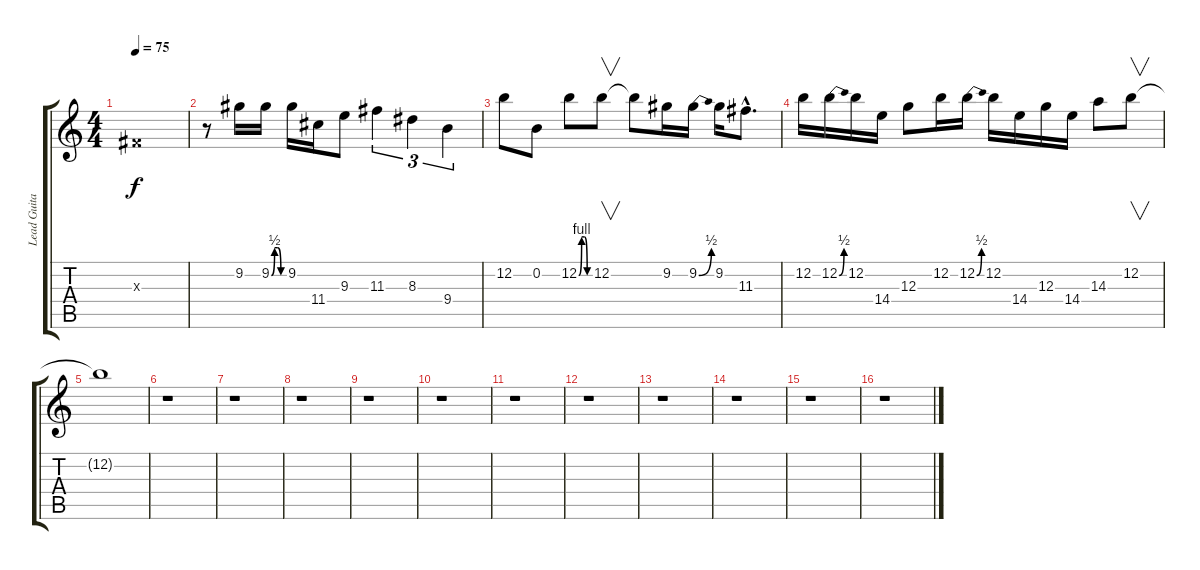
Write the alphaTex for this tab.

\track ("Lead Guitar" "Lead Guita") {instrument distortionguitar}
\staff {score tabs}
\tuning (E4 B3 G3 D3 A2 E2) {hide}
\ts (4 4)
\tempo 75
\clef g2
\ks c
-1.3{x}.1{dy f instrument distortionguitar} |
r.8 9.2.16 9.2{be (custom 0 0 15 2 30 2 45 0 60 0)}.16 9.2.16 11.4.16 9.3.8 11.3.4{tu (3 2)} 8.3.4{tu (3 2)} 9.4.4{tu (3 2)} |
12.2.8 0.2.8 12.2{be (custom 0 0 15 4 30 4 45 0 60 0)}.8 12.2.8{v} 12.2{t}.8 9.2.16 9.2{be (bend 0 0 60 2)}.16 9.2.16 11.3{hac}.8{d} |
12.2.16 12.2{be (bend 0 0 60 2)}.16 12.2.16 14.4.16 12.3.8 12.2.16 12.2{be (bend 0 0 60 2)}.16 12.2.16 14.4.16 12.3.16 14.4.16 14.3.8 12.2.8{v} |
12.2{t}.1 |
r.1 |
r.1 |
r.1 |
r.1 |
r.1 |
r.1 |
r.1 |
r.1 |
r.1 |
r.1 |
r.1
